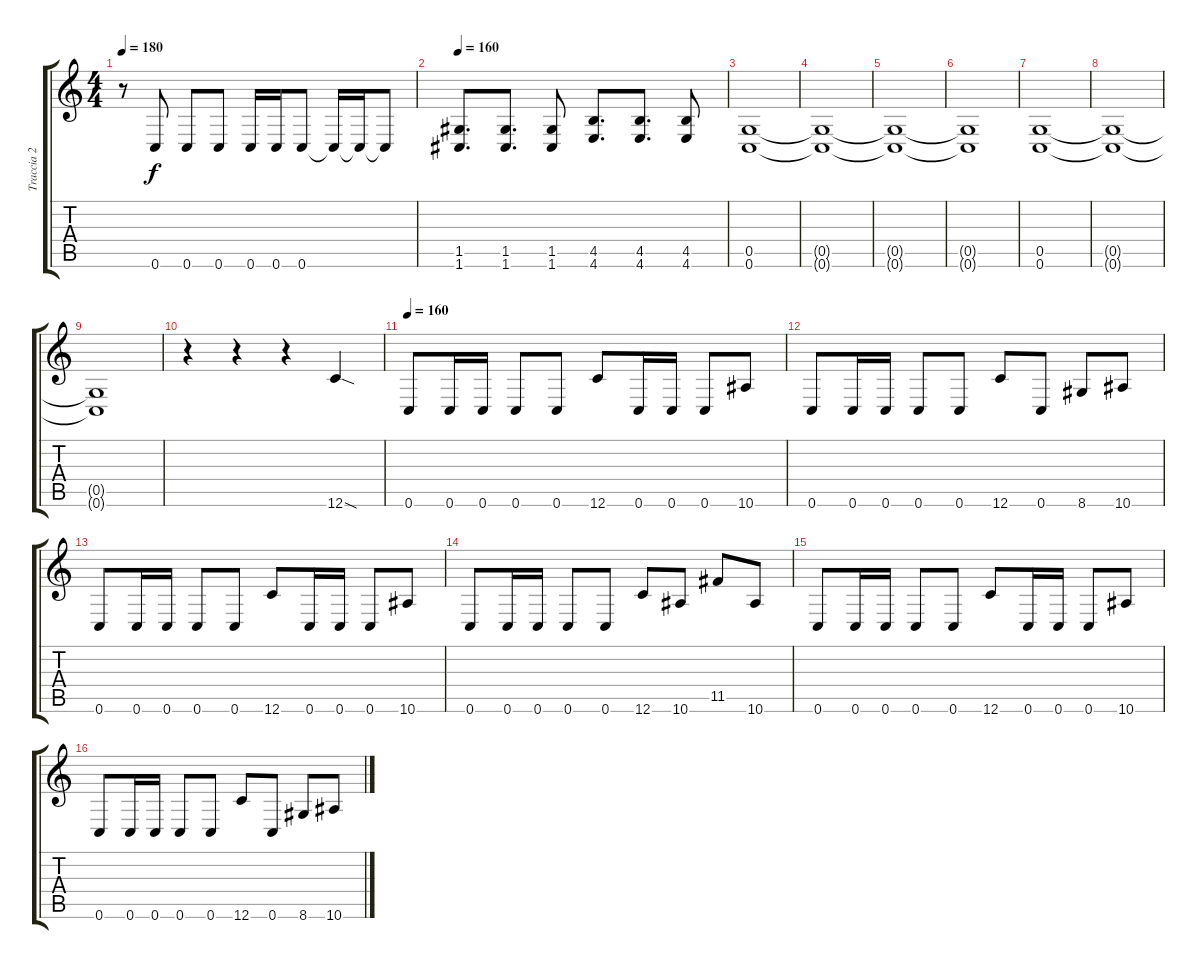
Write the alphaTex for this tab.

\track ("Traccia 2" "Traccia 2") {instrument distortionguitar}
\staff {score tabs}
\tuning (D4 A3 F3 C3 G2 C2) {hide}
\ts (4 4)
\tempo 180
\clef g2
\ks c
r.8{dy f} 0.6.8 0.6.8 0.6.8 0.6.16 0.6.16 0.6.8 0.6{t}.16 0.6{t}.16 0.6{t}.8 |
\tempo 160
(1.5 1.6).8{d} (1.5 1.6).8{d} (1.5 1.6).8 (4.5 4.6).8{d} (4.5 4.6).8{d} (4.5 4.6).8 |
(0.5 0.6).1 |
(0.5{t} 0.6{t}).1 |
(0.5{t} 0.6{t}).1 |
(0.5{t} 0.6{t}).1 |
(0.5 0.6).1 |
(0.5{t} 0.6{t}).1 |
(0.5{t} 0.6{t}).1 |
r.4 r.4 r.4 12.6{sod}.4 |
\tempo 160
0.6.8 0.6.16 0.6.16 0.6.8 0.6.8 12.6.8 0.6.16 0.6.16 0.6.8 10.6.8 |
0.6.8 0.6.16 0.6.16 0.6.8 0.6.8 12.6.8 0.6.8 8.6.8 10.6.8 |
0.6.8 0.6.16 0.6.16 0.6.8 0.6.8 12.6.8 0.6.16 0.6.16 0.6.8 10.6.8 |
0.6.8 0.6.16 0.6.16 0.6.8 0.6.8 12.6.8 10.6.8 11.5.8 10.6.8 |
0.6.8 0.6.16 0.6.16 0.6.8 0.6.8 12.6.8 0.6.16 0.6.16 0.6.8 10.6.8 |
0.6.8 0.6.16 0.6.16 0.6.8 0.6.8 12.6.8 0.6.8 8.6.8 10.6.8
